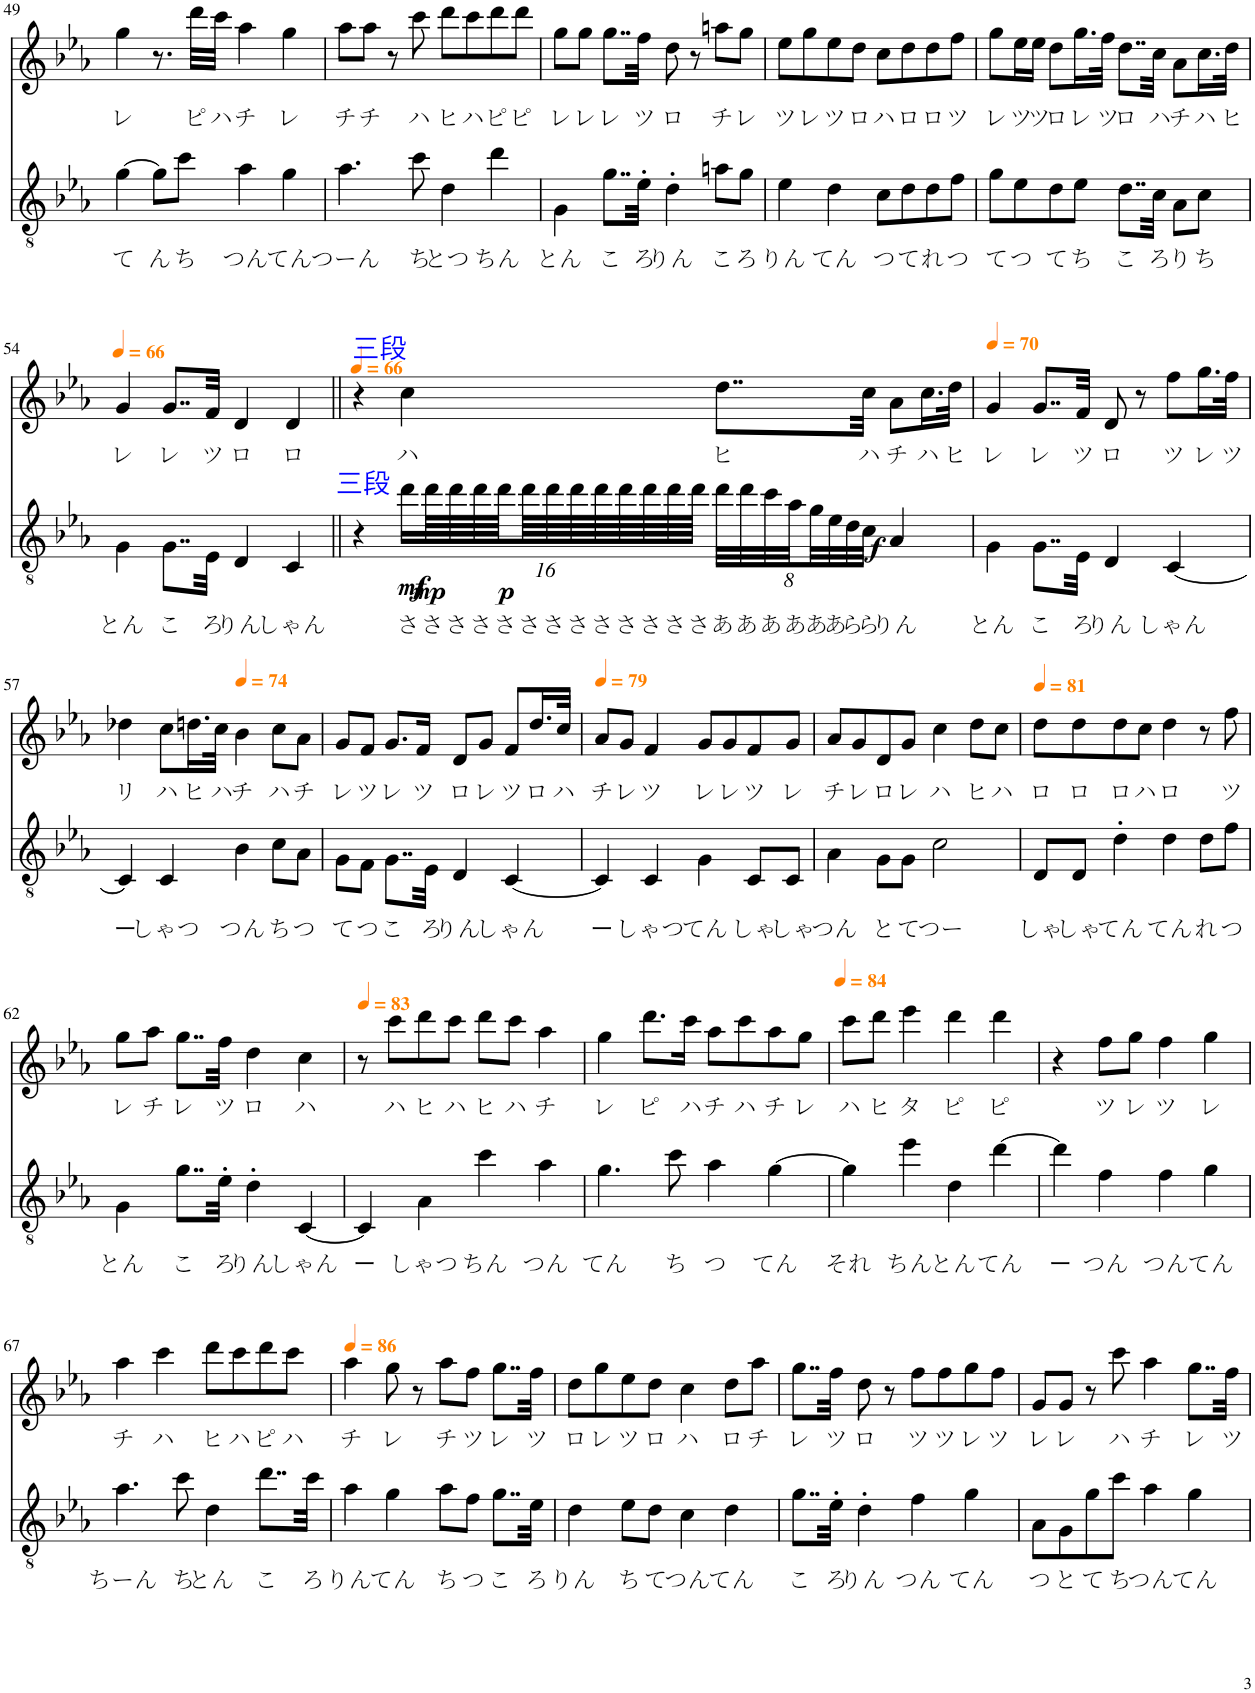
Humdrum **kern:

**kern	**text	**dynam	**kern	**text
*part2	*part2	*part2	*part1	*part1
*staff2	*staff2	*staff2	*staff1	*staff1
*I"琴, [A-02]	*	*	*I"フルート	*
!!LO:PB:g=z
*clefGv2	*	*	*clefG2	*
*k[b-e-a-]	*	*	*k[b-e-a-]	*
*M4/4	*	*	*M4/4	*
=49	=49	=49	=49	=49
!	!LO:LY:b	!	!	!LO:LY:b
[4g\	て	.	4gg\	レ
!	!LO:LY:b	!	!	!
8g\L]	ん	.	8.r	.
!	!LO:LY:b	!	!	!
8cc\J	ち	.	.	.
!	!	!	!	!LO:LY:b
.	.	.	32ddd\LLL	ピ
!	!	!	!	!LO:LY:b
.	.	.	32ccc\JJJ	ハ
!	!LO:LY:b	!	!	!LO:LY:b
4a-\	つん	.	4aa-\	チ
!	!LO:LY:b	!	!	!LO:LY:b
4g\	てん	.	4gg\	レ
=50	=50	=50	=50	=50
!	!LO:LY:b	!	!	!LO:LY:b
4.a-\	つーん	.	8aa-\L	チ
!	!	!	!	!LO:LY:b
.	.	.	8aa-\J	チ
.	.	.	8r	.
!	!LO:LY:b	!	!	!LO:LY:b
8cc\	ち	.	8ccc\	ハ
!	!LO:LY:b	!	!	!LO:LY:b
4d\	とつ	.	8ddd\L	ヒ
!	!	!	!	!LO:LY:b
.	.	.	8ccc\	ハ
!	!LO:LY:b	!	!	!LO:LY:b
4dd\	ちん	.	8ddd\	ピ
!	!	!	!	!LO:LY:b
.	.	.	8ddd\J	ピ
=51	=51	=51	=51	=51
!	!LO:LY:b	!	!	!LO:LY:b
4G\	とん	.	8gg\L	レ
!	!	!	!	!LO:LY:b
.	.	.	8gg\J	レ
!	!LO:LY:b	!	!	!LO:LY:b
8..g\L	こ	.	8..gg\L	レ
!	!LO:LY:b	!	!	!LO:LY:b
32e-'\Jkk	ろ	.	32ff\Jkk	ツ
!	!LO:LY:b	!	!	!LO:LY:b
4d'\	りん	.	8dd\	ロ
.	.	.	8r	.
!	!LO:LY:b	!	!	!LO:LY:b
8an\L	こ	.	8aan\L	チ
!	!LO:LY:b	!	!	!LO:LY:b
8g\J	ろ	.	8gg\J	レ
=52	=52	=52	=52	=52
!	!LO:LY:b	!	!	!LO:LY:b
4e-\	りん	.	8ee-\L	ツ
!	!	!	!	!LO:LY:b
.	.	.	8gg\	レ
!	!LO:LY:b	!	!	!LO:LY:b
4d\	てん	.	8ee-\	ツ
!	!	!	!	!LO:LY:b
.	.	.	8dd\J	ロ
!	!LO:LY:b	!	!	!LO:LY:b
8c\L	つ	.	8cc\L	ハ
!	!LO:LY:b	!	!	!LO:LY:b
8d\	て	.	8dd\	ロ
!	!LO:LY:b	!	!	!LO:LY:b
8d\	れ	.	8dd\	ロ
!	!LO:LY:b	!	!	!LO:LY:b
8f\J	つ	.	8ff\J	ツ
=53	=53	=53	=53	=53
!	!LO:LY:b	!	!	!LO:LY:b
8g\L	て	.	8gg\L	レ
!	!LO:LY:b	!	!	!LO:LY:b
8e-\	つ	.	16ee-\L	ツ
!	!	!	!	!LO:LY:b
.	.	.	16ee-\JJ	ツ
!	!LO:LY:b	!	!	!LO:LY:b
8d\	て	.	8dd\L	ロ
!	!LO:LY:b	!	!	!LO:LY:b
8e-\J	ち	.	16.gg\L	レ
!	!	!	!	!LO:LY:b
.	.	.	32ff\JJk	ツ
!	!LO:LY:b	!	!	!LO:LY:b
8..d\L	こ	.	8..dd\L	ロ
!	!LO:LY:b	!	!	!LO:LY:b
32c\Jkk	ろ	.	32cc\Jkk	ハ
!	!LO:LY:b	!	!	!LO:LY:b
8A-\L	り	.	8a-\L	チ
!	!LO:LY:b	!	!	!LO:LY:b
8c\J	ち	.	16.cc\L	ハ
!	!	!	!	!LO:LY:b
.	.	.	32dd\JJk	ヒ
!!LO:LB:g=z
=54	=54	=54	=54	=54
*	*	*	*MM66	*
!	!LO:LY:b	!	!	!LO:LY:b
4G\	とん	.	4g/	レ
!	!LO:LY:b	!	!	!LO:LY:b
8..G\L	こ	.	8..g/L	レ
!	!LO:LY:b	!	!	!LO:LY:b
32E-\Jkk	ろ	.	32f/Jkk	ツ
!	!LO:LY:b	!	!	!LO:LY:b
4D/	りん	.	4d/	ロ
!	!LO:LY:b	!	!	!LO:LY:b
4C/	しゃん	.	4d/	ロ
=55||	=55||	=55||	=55||	=55||
*	*	*	*MM66	*
*^	*	*	*	*
!	!	!	!	!LO:TX:a:color=#0000FF:t=三段	!
!LO:TX:a:color=#0000FF:t=三段	!	!	!	!	!
4r	4ryy	.	.	4r	.
!	!	!LO:LY:b	!	!	!LO:LY:b
16dd\LL	32ryy	さ	.	4cc\	ハ
!	!	!	!LO:DY:b	!	!
.	2ryy	.	mf	.	.
!	!	!LO:LY:b	!LO:DY:b	!	!
64dd\LL	.	さ	mp	.	.
!	!	!LO:LY:b	!	!	!
64dd\	.	さ	.	.	.
!	!	!LO:LY:b	!	!	!
64dd\	.	さ	.	.	.
!	!	!LO:LY:b	!LO:DY:b	!	!
64dd\	.	さ	p	.	.
!	!	!LO:LY:b	!	!	!
64dd\	.	さ	.	.	.
!	!	!LO:LY:b	!	!	!
64dd\	.	さ	.	.	.
!	!	!LO:LY:b	!	!	!
64dd\	.	さ	.	.	.
!	!	!LO:LY:b	!	!	!
64dd\	.	さ	.	.	.
!	!	!LO:LY:b	!	!	!
64dd\	.	さ	.	.	.
!	!	!LO:LY:b	!	!	!
64dd\	.	さ	.	.	.
!	!	!LO:LY:b	!	!	!
64dd\	.	さ	.	.	.
!	!	!LO:LY:b	!	!	!
64dd\JJJJ	.	さ	.	.	.
!	!	!LO:LY:b	!	!	!LO:LY:b
32dd\LLL	.	あ	.	8..dd\L	ヒ
!	!	!LO:LY:b	!	!	!
32dd\	.	あ	.	.	.
!	!	!LO:LY:b	!	!	!
32cc\	.	あ	.	.	.
!	!	!LO:LY:b	!	!	!
32a-\	.	あ	.	.	.
!	!	!LO:LY:b	!	!	!
32g\	.	あ	.	.	.
!	!	!LO:LY:b	!	!	!
32e-\	.	あ	.	.	.
!	!	!LO:LY:b	!	!	!
32d\	.	ら	.	.	.
!	!	!LO:LY:b	!LO:DY:b	!	!LO:LY:b
32c\JJJ	.	ら	f	32cc\Jkk	ハ
!	!	!LO:LY:b	!	!	!LO:LY:b
4A-/	.	りん	.	8a-\L	チ
.	8..ryy	.	.	.	.
!	!	!	!	!	!LO:LY:b
.	.	.	.	16.cc\L	ハ
!	!	!	!	!	!LO:LY:b
.	.	.	.	32dd\JJk	ヒ
*v	*v	*	*	*	*
=56	=56	=56	=56	=56
*	*	*	*MM70	*
*^	*	*	*	*
!	!	!LO:LY:b	!	!	!LO:LY:b
*v	*v	*	*	*	*
4G\	とん	.	4g/	レ
!	!LO:LY:b	!	!	!LO:LY:b
8..G\L	こ	.	8..g/L	レ
!	!LO:LY:b	!	!	!LO:LY:b
32E-\Jkk	ろ	.	32f/Jkk	ツ
!	!LO:LY:b	!	!	!LO:LY:b
4D/	りん	.	8d/	ロ
.	.	.	8r	.
!	!LO:LY:b	!	!	!LO:LY:b
[4C/	しゃん	.	8ff\L	ツ
!	!	!	!	!LO:LY:b
.	.	.	16.gg\L	レ
!	!	!	!	!LO:LY:b
.	.	.	32ff\JJk	ツ
!!LO:LB:g=z
=57	=57	=57	=57	=57
!	!LO:LY:b	!	!	!LO:LY:b
4C/]	ー	.	4dd-X\	リ
!	!LO:LY:b	!	!	!LO:LY:b
4C/	しゃつ	.	8cc\L	ハ
!	!	!	!	!LO:LY:b
.	.	.	16.ddn\L	ヒ
!	!	!	!	!LO:LY:b
.	.	.	32cc\JJk	ハ
*	*	*	*MM74	*
!	!LO:LY:b	!	!	!LO:LY:b
4B-\	つん	.	4b-\	チ
!	!LO:LY:b	!	!	!LO:LY:b
8c\L	ち	.	8cc\L	ハ
!	!LO:LY:b	!	!	!LO:LY:b
8A-\J	つ	.	8a-\J	チ
=58	=58	=58	=58	=58
!	!LO:LY:b	!	!	!LO:LY:b
8G\L	て	.	8g/L	レ
!	!LO:LY:b	!	!	!LO:LY:b
8F\J	つ	.	8f/J	ツ
!	!LO:LY:b	!	!	!LO:LY:b
8..G\L	こ	.	8.g/L	レ
!	!	!	!	!LO:LY:b
.	.	.	16f/Jk	ツ
!	!LO:LY:b	!	!	!
32E-\Jkk	ろ	.	.	.
!	!LO:LY:b	!	!	!LO:LY:b
4D/	りん	.	8d/L	ロ
!	!	!	!	!LO:LY:b
.	.	.	8g/J	レ
!	!LO:LY:b	!	!	!LO:LY:b
[4C/	しゃん	.	8f/L	ツ
!	!	!	!	!LO:LY:b
.	.	.	16.dd/L	ロ
!	!	!	!	!LO:LY:b
.	.	.	32cc/JJk	ハ
=59	=59	=59	=59	=59
*	*	*	*MM79	*
!	!LO:LY:b	!	!	!LO:LY:b
4C/]	ー	.	8a-/L	チ
!	!	!	!	!LO:LY:b
.	.	.	8g/J	レ
!	!LO:LY:b	!	!	!LO:LY:b
4C/	しゃつ	.	4f/	ツ
!	!LO:LY:b	!	!	!LO:LY:b
4G\	てん	.	8g/L	レ
!	!	!	!	!LO:LY:b
.	.	.	8g/	レ
!	!LO:LY:b	!	!	!LO:LY:b
8C/L	しゃ	.	8f/	ツ
!	!LO:LY:b	!	!	!LO:LY:b
8C/J	しゃ	.	8g/J	レ
=60	=60	=60	=60	=60
!	!LO:LY:b	!	!	!LO:LY:b
4A-\	つん	.	8a-/L	チ
!	!	!	!	!LO:LY:b
.	.	.	8g/	レ
!	!LO:LY:b	!	!	!LO:LY:b
8G\L	と	.	8d/	ロ
!	!LO:LY:b	!	!	!LO:LY:b
8G\J	て	.	8g/J	レ
!	!LO:LY:b	!	!	!LO:LY:b
2c\	つー	.	4cc\	ハ
!	!	!	!	!LO:LY:b
.	.	.	8dd\L	ヒ
!	!	!	!	!LO:LY:b
.	.	.	8cc\J	ハ
=61	=61	=61	=61	=61
*	*	*	*MM81	*
!	!LO:LY:b	!	!	!LO:LY:b
8D/L	しゃ	.	8dd\L	ロ
!	!LO:LY:b	!	!	!LO:LY:b
8D/J	しゃ	.	8dd\	ロ
!	!LO:LY:b	!	!	!LO:LY:b
4d'\	てん	.	8dd\	ロ
!	!	!	!	!LO:LY:b
.	.	.	8cc\J	ハ
!	!LO:LY:b	!	!	!LO:LY:b
4d\	てん	.	4dd\	ロ
!	!LO:LY:b	!	!	!
8d\L	れ	.	8r	.
!	!LO:LY:b	!	!	!LO:LY:b
8f\J	つ	.	8ff\	ツ
!!LO:LB:g=z
=62	=62	=62	=62	=62
!	!LO:LY:b	!	!	!LO:LY:b
4G\	とん	.	8gg\L	レ
!	!	!	!	!LO:LY:b
.	.	.	8aa-\J	チ
!	!LO:LY:b	!	!	!LO:LY:b
8..g\L	こ	.	8..gg\L	レ
!	!LO:LY:b	!	!	!LO:LY:b
32e-'\Jkk	ろ	.	32ff\Jkk	ツ
!	!LO:LY:b	!	!	!LO:LY:b
4d'\	りん	.	4dd\	ロ
!	!LO:LY:b	!	!	!LO:LY:b
[4C/	しゃん	.	4cc\	ハ
=63	=63	=63	=63	=63
*	*	*	*MM83	*
!	!LO:LY:b	!	!	!
4C/]	ー	.	8r	.
!	!	!	!	!LO:LY:b
.	.	.	8ccc\L	ハ
!	!LO:LY:b	!	!	!LO:LY:b
4A-\	しゃつ	.	8ddd\	ヒ
!	!	!	!	!LO:LY:b
.	.	.	8ccc\J	ハ
!	!LO:LY:b	!	!	!LO:LY:b
4cc\	ちん	.	8ddd\L	ヒ
!	!	!	!	!LO:LY:b
.	.	.	8ccc\J	ハ
!	!LO:LY:b	!	!	!LO:LY:b
4a-\	つん	.	4aa-\	チ
=64	=64	=64	=64	=64
!	!LO:LY:b	!	!	!LO:LY:b
4.g\	てん	.	4gg\	レ
!	!	!	!	!LO:LY:b
.	.	.	8.ddd\L	ピ
!	!LO:LY:b	!	!	!
8cc\	ち	.	.	.
!	!	!	!	!LO:LY:b
.	.	.	16ccc\Jk	ハ
!	!LO:LY:b	!	!	!LO:LY:b
4a-\	つ	.	8aa-\L	チ
!	!	!	!	!LO:LY:b
.	.	.	8ccc\	ハ
!	!LO:LY:b	!	!	!LO:LY:b
[4g\	てん	.	8aa-\	チ
!	!	!	!	!LO:LY:b
.	.	.	8gg\J	レ
=65	=65	=65	=65	=65
*	*	*	*MM84	*
!	!LO:LY:b	!	!	!LO:LY:b
4g\]	それ	.	8ccc\L	ハ
!	!	!	!	!LO:LY:b
.	.	.	8ddd\J	ヒ
!	!LO:LY:b	!	!	!LO:LY:b
4ee-\	ちん	.	4eee-\	タ
!	!LO:LY:b	!	!	!LO:LY:b
4d\	とん	.	4ddd\	ピ
!	!LO:LY:b	!	!	!LO:LY:b
[4dd\	てん	.	4ddd\	ピ
=66	=66	=66	=66	=66
!	!LO:LY:b	!	!	!
4dd\]	ー	.	4r	.
!	!LO:LY:b	!	!	!LO:LY:b
4f\	つん	.	8ff\L	ツ
!	!	!	!	!LO:LY:b
.	.	.	8gg\J	レ
!	!LO:LY:b	!	!	!LO:LY:b
4f\	つん	.	4ff\	ツ
!	!LO:LY:b	!	!	!LO:LY:b
4g\	てん	.	4gg\	レ
!!LO:LB:g=z
=67	=67	=67	=67	=67
!	!LO:LY:b	!	!	!LO:LY:b
4.a-\	ちーん	.	4aa-\	チ
!	!	!	!	!LO:LY:b
.	.	.	4ccc\	ハ
!	!LO:LY:b	!	!	!
8cc\	ち	.	.	.
!	!LO:LY:b	!	!	!LO:LY:b
4d\	とん	.	8ddd\L	ヒ
!	!	!	!	!LO:LY:b
.	.	.	8ccc\	ハ
!	!LO:LY:b	!	!	!LO:LY:b
8..dd\L	こ	.	8ddd\	ピ
!	!	!	!	!LO:LY:b
.	.	.	8ccc\J	ハ
!	!LO:LY:b	!	!	!
32cc\Jkk	ろ	.	.	.
=68	=68	=68	=68	=68
*	*	*	*MM86	*
!	!LO:LY:b	!	!	!LO:LY:b
4a-\	りん	.	4aa-\	チ
!	!LO:LY:b	!	!	!LO:LY:b
4g\	てん	.	8gg\	レ
.	.	.	8r	.
!	!LO:LY:b	!	!	!LO:LY:b
8a-\L	ち	.	8aa-\L	チ
!	!LO:LY:b	!	!	!LO:LY:b
8f\J	つ	.	8ff\J	ツ
!	!LO:LY:b	!	!	!LO:LY:b
8..g\L	こ	.	8..gg\L	レ
!	!LO:LY:b	!	!	!LO:LY:b
32e-\Jkk	ろ	.	32ff\Jkk	ツ
=69	=69	=69	=69	=69
!	!LO:LY:b	!	!	!LO:LY:b
4d\	りん	.	8dd\L	ロ
!	!	!	!	!LO:LY:b
.	.	.	8gg\	レ
!	!LO:LY:b	!	!	!LO:LY:b
8e-\L	ち	.	8ee-\	ツ
!	!LO:LY:b	!	!	!LO:LY:b
8d\J	て	.	8dd\J	ロ
!	!LO:LY:b	!	!	!LO:LY:b
4c\	つん	.	4cc\	ハ
!	!LO:LY:b	!	!	!LO:LY:b
4d\	てん	.	8dd\L	ロ
!	!	!	!	!LO:LY:b
.	.	.	8aa-\J	チ
=70	=70	=70	=70	=70
!	!LO:LY:b	!	!	!LO:LY:b
8..g\L	こ	.	8..gg\L	レ
!	!LO:LY:b	!	!	!LO:LY:b
32e-'\Jkk	ろ	.	32ff\Jkk	ツ
!	!LO:LY:b	!	!	!LO:LY:b
4d'\	りん	.	8dd\	ロ
.	.	.	8r	.
!	!LO:LY:b	!	!	!LO:LY:b
4f\	つん	.	8ff\L	ツ
!	!	!	!	!LO:LY:b
.	.	.	8ff\	ツ
!	!LO:LY:b	!	!	!LO:LY:b
4g\	てん	.	8gg\	レ
!	!	!	!	!LO:LY:b
.	.	.	8ff\J	ツ
=71	=71	=71	=71	=71
!	!LO:LY:b	!	!	!LO:LY:b
8A-\L	つ	.	8g/L	レ
!	!LO:LY:b	!	!	!LO:LY:b
8G\	と	.	8g/J	レ
!	!LO:LY:b	!	!	!
8g\	て	.	8r	.
!	!LO:LY:b	!	!	!LO:LY:b
8cc\J	ち	.	8ccc\	ハ
!	!LO:LY:b	!	!	!LO:LY:b
4a-\	つん	.	4aa-\	チ
!	!LO:LY:b	!	!	!LO:LY:b
4g\	てん	.	8..gg\L	レ
!	!	!	!	!LO:LY:b
.	.	.	32ff\Jkk	ツ
=	=	=	=	=
*-	*-	*-	*-	*-
